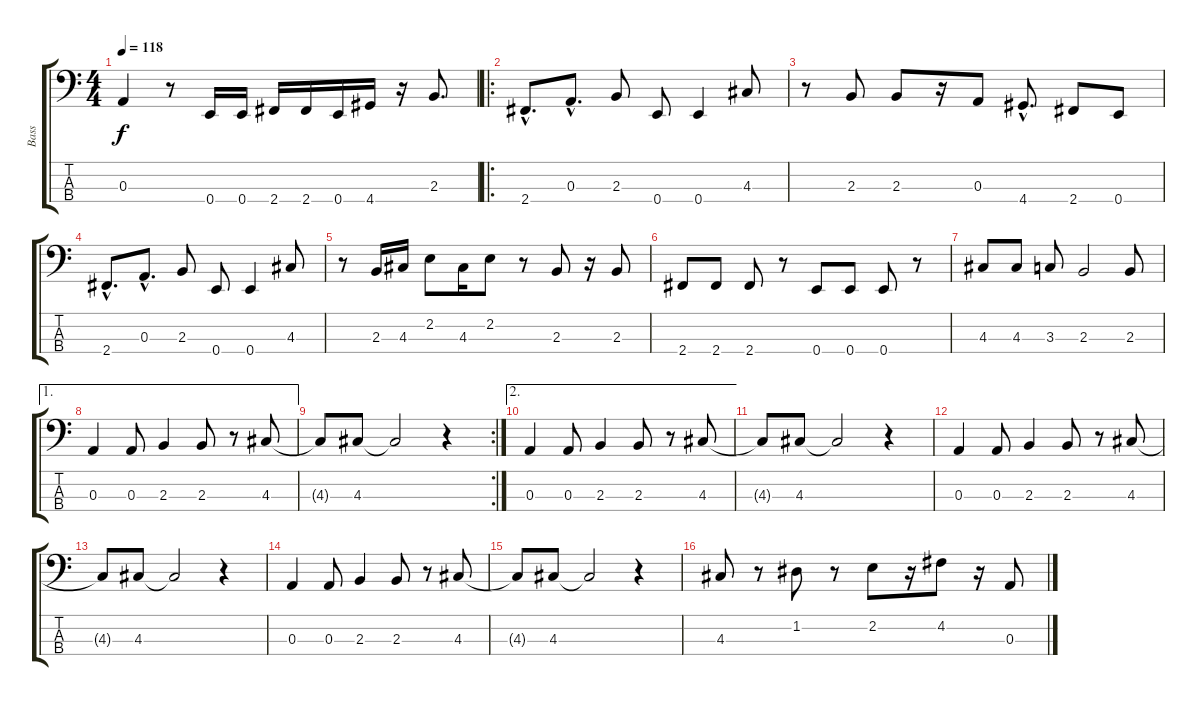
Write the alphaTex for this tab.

\track ("Bass" "Bass") {instrument slapbass1}
\staff {score tabs}
\tuning (G2 D2 A1 E1) {hide}
\ts (4 4)
\tempo 118
\clef f4
\ks c
0.3{t}.4{dy f} r.8 0.4.16 0.4.16 2.4.16 2.4.16 0.4.16 4.4.16 r.16 2.3.8{d} |
\ro
2.4{hac}.8{d} 0.3{hac}.8{d} 2.3.8 0.4.8 0.4.4 4.3.8 |
r.8 2.3.8 2.3.8 r.16 0.3.8 4.4{hac}.8{d} 2.4.8 0.4.8 |
2.4{hac}.8{d} 0.3{hac}.8{d} 2.3.8 0.4.8 0.4.4 4.3.8 |
r.8 2.3.16 4.3.16 2.2.8 4.3.16 2.2.8 r.8 2.3.8 r.16 2.3.8 |
2.4.8 2.4.8 2.4.8 r.8 0.4.8 0.4.8 0.4.8 r.8 |
4.3.8 4.3.8 3.3.8 2.3.2 2.3.8 |
\ae 1
0.3.4 0.3.8 2.3.4 2.3.8 r.8 4.3.8 |
\rc 2
4.3{t}.8 4.3.8 4.3{t}.2 r.4 |
\ae 2
0.3.4 0.3.8 2.3.4 2.3.8 r.8 4.3.8 |
4.3{t}.8 4.3.8 4.3{t}.2 r.4 |
0.3.4 0.3.8 2.3.4 2.3.8 r.8 4.3.8 |
4.3{t}.8 4.3.8 4.3{t}.2 r.4 |
0.3.4 0.3.8 2.3.4 2.3.8 r.8 4.3.8 |
4.3{t}.8 4.3.8 4.3{t}.2 r.4 |
4.3.8 r.8 1.2.8 r.8 2.2.8 r.16 4.2.8 r.16 0.3.8
